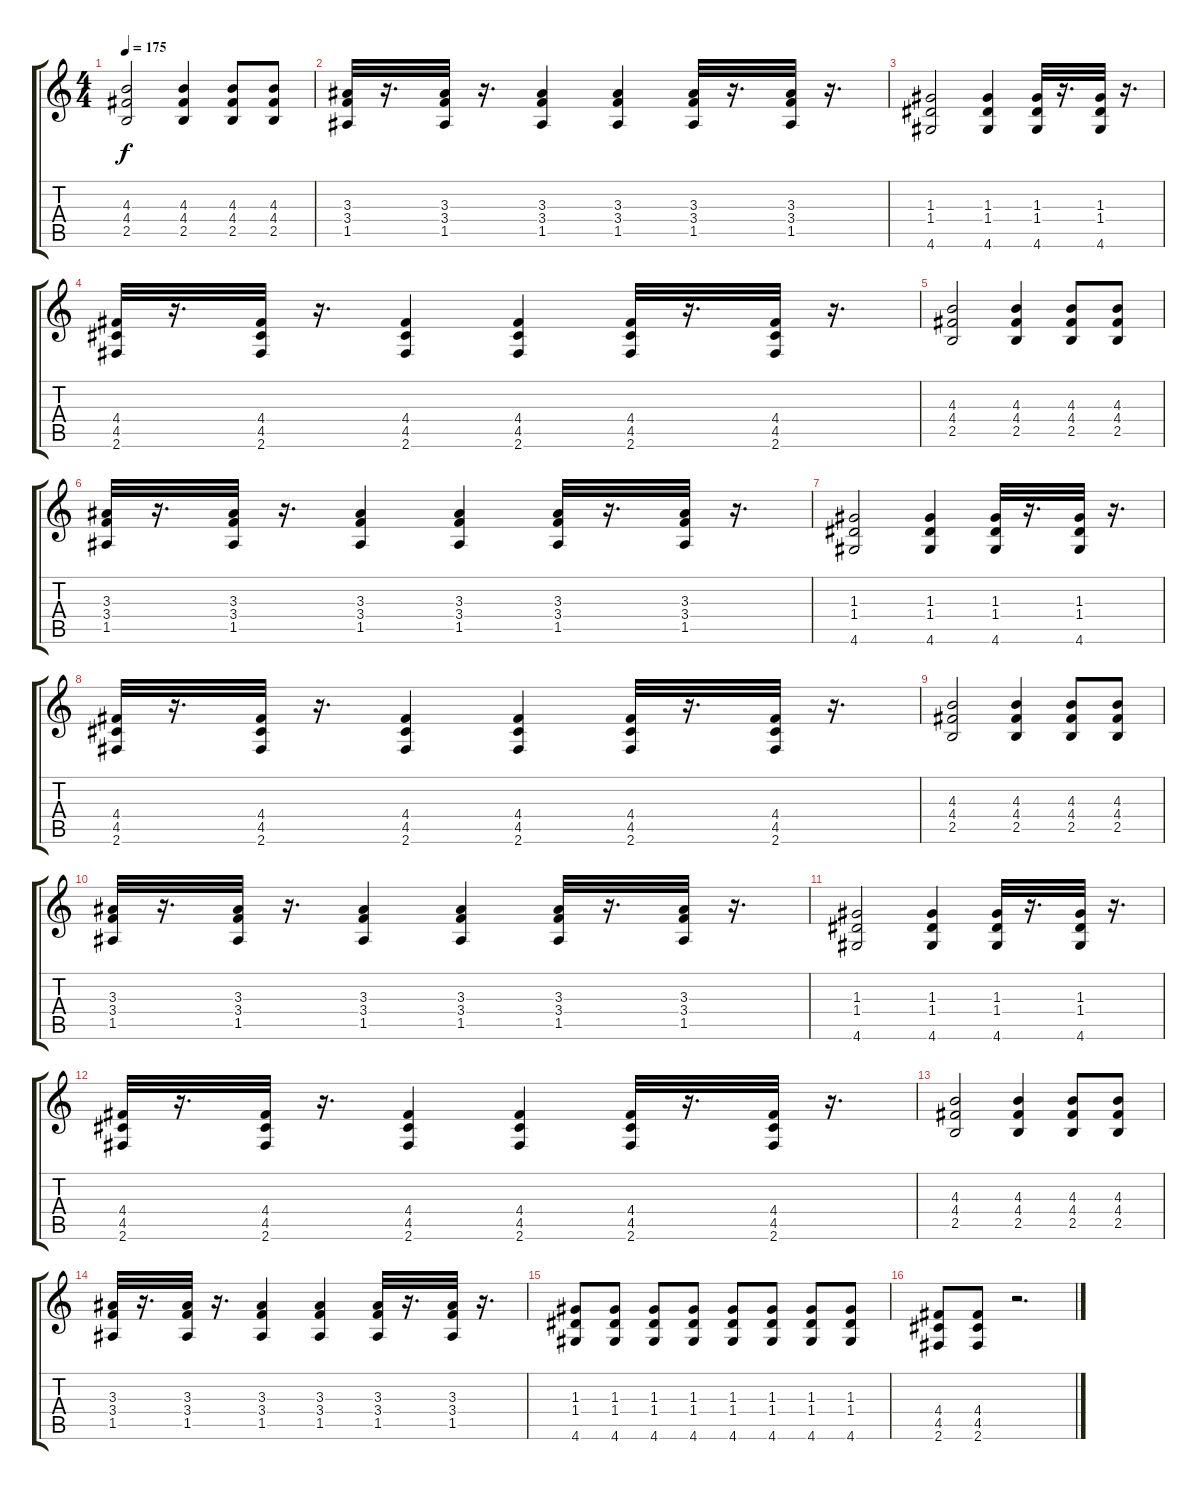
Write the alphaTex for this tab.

\track "" {instrument acousticguitarsteel}
\staff {score tabs}
\tuning (E4 B3 G3 D3 A2 E2) {hide}
\ts (4 4)
\tempo 175
\clef g2
\ks c
(4.3 4.4 2.5).2{dy f} (4.3 4.4 2.5).4 (4.3 4.4 2.5).8 (4.3 4.4 2.5).8 |
(3.3 3.4 1.5).32 r.16{d} (3.3 3.4 1.5).32 r.16{d} (3.3 3.4 1.5).4 (3.3 3.4 1.5).4 (3.3 3.4 1.5).32 r.16{d} (3.3 3.4 1.5).32 r.16{d} |
(1.3 1.4 4.6).2 (1.3 1.4 4.6).4 (1.3 1.4 4.6).32 r.16{d} (1.3 1.4 4.6).32 r.16{d} |
(4.4 4.5 2.6).32 r.16{d} (4.4 4.5 2.6).32 r.16{d} (4.4 4.5 2.6).4 (4.4 4.5 2.6).4 (4.4 4.5 2.6).32 r.16{d} (4.4 4.5 2.6).32 r.16{d} |
(4.3 4.4 2.5).2 (4.3 4.4 2.5).4 (4.3 4.4 2.5).8 (4.3 4.4 2.5).8 |
(3.3 3.4 1.5).32 r.16{d} (3.3 3.4 1.5).32 r.16{d} (3.3 3.4 1.5).4 (3.3 3.4 1.5).4 (3.3 3.4 1.5).32 r.16{d} (3.3 3.4 1.5).32 r.16{d} |
(1.3 1.4 4.6).2 (1.3 1.4 4.6).4 (1.3 1.4 4.6).32 r.16{d} (1.3 1.4 4.6).32 r.16{d} |
(4.4 4.5 2.6).32 r.16{d} (4.4 4.5 2.6).32 r.16{d} (4.4 4.5 2.6).4 (4.4 4.5 2.6).4 (4.4 4.5 2.6).32 r.16{d} (4.4 4.5 2.6).32 r.16{d} |
(4.3 4.4 2.5).2 (4.3 4.4 2.5).4 (4.3 4.4 2.5).8 (4.3 4.4 2.5).8 |
(3.3 3.4 1.5).32 r.16{d} (3.3 3.4 1.5).32 r.16{d} (3.3 3.4 1.5).4 (3.3 3.4 1.5).4 (3.3 3.4 1.5).32 r.16{d} (3.3 3.4 1.5).32 r.16{d} |
(1.3 1.4 4.6).2 (1.3 1.4 4.6).4 (1.3 1.4 4.6).32 r.16{d} (1.3 1.4 4.6).32 r.16{d} |
(4.4 4.5 2.6).32 r.16{d} (4.4 4.5 2.6).32 r.16{d} (4.4 4.5 2.6).4 (4.4 4.5 2.6).4 (4.4 4.5 2.6).32 r.16{d} (4.4 4.5 2.6).32 r.16{d} |
(4.3 4.4 2.5).2 (4.3 4.4 2.5).4 (4.3 4.4 2.5).8 (4.3 4.4 2.5).8 |
(3.3 3.4 1.5).32 r.16{d} (3.3 3.4 1.5).32 r.16{d} (3.3 3.4 1.5).4 (3.3 3.4 1.5).4 (3.3 3.4 1.5).32 r.16{d} (3.3 3.4 1.5).32 r.16{d} |
(1.3 1.4 4.6).8 (1.3 1.4 4.6).8 (1.3 1.4 4.6).8 (1.3 1.4 4.6).8 (1.3 1.4 4.6).8 (1.3 1.4 4.6).8 (1.3 1.4 4.6).8 (1.3 1.4 4.6).8 |
(4.4 4.5 2.6).8 (4.4 4.5 2.6).8 r.2{d}
